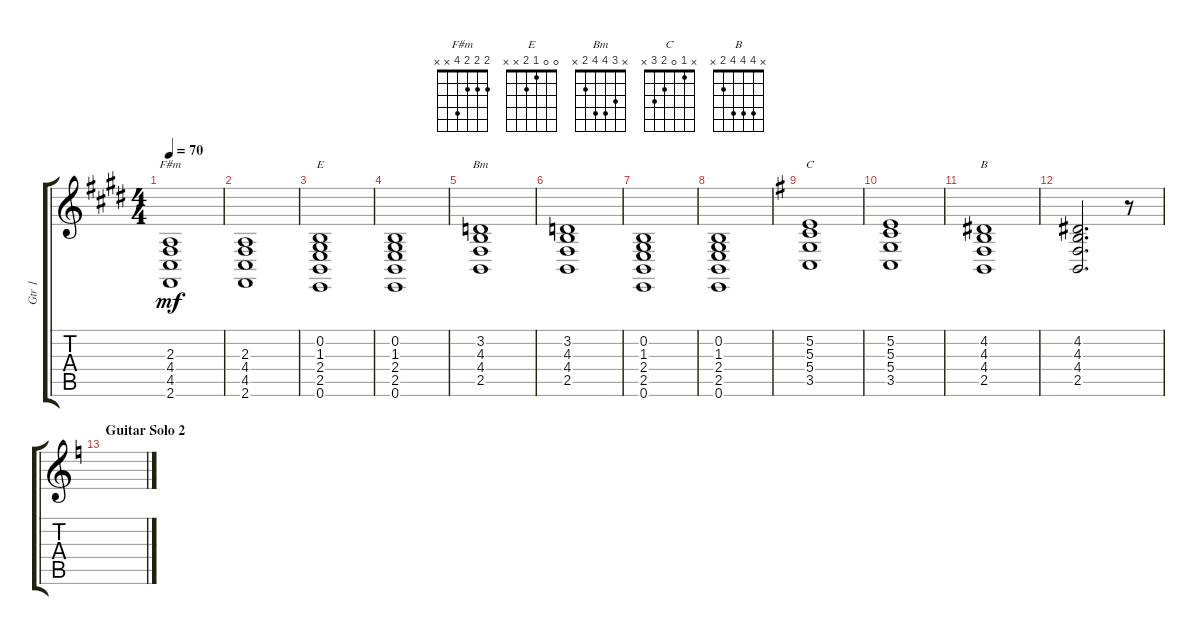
\track ("Gtr 1" "Gtr 1") {instrument acousticgrandpiano}
\staff {score tabs}
\tuning (E4 B3 G3 D3 A2 E2) {hide}
\chord ("F#m" 2 2 2 4 x x)
\chord ("E" 0 0 1 2 x x)
\chord ("Bm" x 3 4 4 2 x)
\chord ("C" x 1 0 2 3 x)
\chord ("B" x 4 4 4 2 x)
\ts (4 4)
\tempo 70
\clef g2
\ks e
(2.3 4.4 4.5 2.6).1{ch "F#m" dy mf} |
(2.3 4.4 4.5 2.6).1 |
(0.2 1.3 2.4 2.5 0.6).1{ch "E"} |
(0.2 1.3 2.4 2.5 0.6).1 |
(3.2 4.3 4.4 2.5).1{ch "Bm"} |
(3.2 4.3 4.4 2.5).1 |
(0.2 1.3 2.4 2.5 0.6).1 |
(0.2 1.3 2.4 2.5 0.6).1 |
\ks g
(5.2 5.3 5.4 3.5).1{ch "C"} |
(5.2 5.3 5.4 3.5).1 |
(4.2 4.3 4.4 2.5).1{ch "B"} |
(4.2 4.3 4.4 2.5).2{d} r.8 |
\section ("" "Guitar Solo 2")
\ks c
